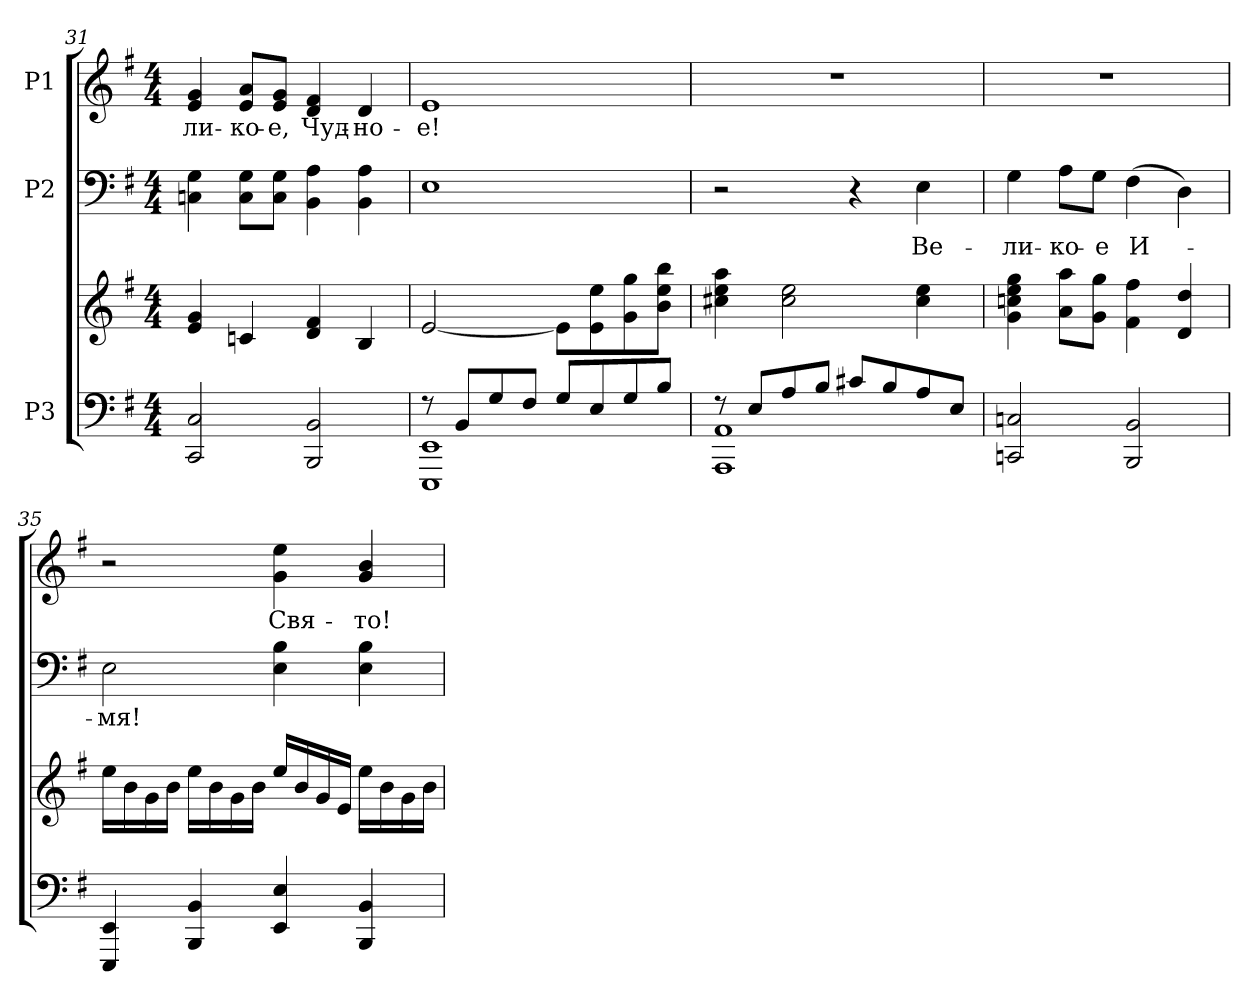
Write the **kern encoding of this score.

**kern	**kern	**kern	**text	**kern	**text
*part3	*part3	*part2	*part2	*part1	*part1
*staff4	*staff3	*staff2	*staff2	*staff1	*staff1
*I"P3	*	*I"P2	*	*I"P1	*
*clefF4	*clefG2	*clefF4	*	*clefG2	*
*k[f#]	*k[f#]	*k[f#]	*	*k[f#]	*
*e:	*e:	*e:	*	*e:	*
*M4/4	*M4/4	*M4/4	*	*M4/4	*
=31	=31	=31	=31	=31	=31
!	!	!	!	!	!LO:LY:b:color=#000000
2CCi/ 2Ci	4ei/ 4gi	4Cni\ 4Gi	.	4ei/ 4gi	-ли-
!	!	!	!	!	!LO:LY:b:color=#000000
.	4cni/	8Ci\ 8GiL	.	8ei/ 8aiL	-ко-
!	!	!	!	!	!LO:LY:b:color=#000000
.	.	8Ci\ 8GiJ	.	8ei/ 8giJ	-е,
!	!	!	!	!	!LO:LY:b:color=#000000
2BBBi/ 2BBi	4di/ 4f#i	4BBi\ 4Ai	.	4di/ 4f#i	Чуд-
!	!	!	!	!	!LO:LY:b:color=#000000
.	4Bi/	4BBi\ 4Ai	.	4di/	-но-
=32	=32	=32	=32	=32	=32
*^	*	*	*	*	*
*v	*v	*	*	*	*	*
*	*MM100	*	*	*MM100	*
*^	*	*	*	*	*
!	!	!	!	!	!	!LO:LY:b:color=#000000
8r	1EEEi 1EEi	[<2ei/	1Ei	.	1ei	-е!
8BBi/L	.	.	.	.	.	.
8Gi/	.	.	.	.	.	.
8F#i/J	.	.	.	.	.	.
8Gi/L	.	8ei\L]	.	.	.	.
8Ei/	.	8ei\ 8eei	.	.	.	.
8Gi/	.	8gi\ 8ggi	.	.	.	.
8Bi/J	.	8bi\ 8eei 8bbiJ	.	.	.	.
!!LO:LB:g=z
=33	=33	=33	=33	=33	=33	=33
8r	1AAAi 1AAi	4cc#Xi\ 4eei 4aai	2r	.	1r	.
8Ei/L	.	.	.	.	.	.
8Ai/	.	2cc#i\ 2eei	.	.	.	.
8Bi/J	.	.	.	.	.	.
8c#Xi/L	.	.	4r	.	.	.
8Bi/	.	.	.	.	.	.
!	!	!	!	!LO:LY:a:color=#000000	!	!
8Ai/	.	4cc#i\ 4eei	4Ei\	Ве-	.	.
8Ei/J	.	.	.	.	.	.
*v	*v	*	*	*	*	*
=34	=34	=34	=34	=34	=34
!	!	!	!LO:LY:a:color=#000000	!	!
2CCni/ 2Cni	4gi\ 4ccni 4eei 4ggi	4Gi\	-ли-	1r	.
!	!	!	!LO:LY:a:color=#000000	!	!
.	8ai\ 8aaiL	8Ai\L	-ко-	.	.
!	!	!	!LO:LY:a:color=#000000	!	!
.	8gi\ 8ggiJ	8Gi\J	-е	.	.
!	!	!	!LO:LY:a:color=#000000	!	!
2BBBi/ 2BBi	4f#i\ 4ff#i	(4F#i\	И-	.	.
.	4di/ 4ddi	4Di\)	.	.	.
=35	=35	=35	=35	=35	=35
!	!	!	!LO:LY:a:color=#000000	!	!
4EEEi/ 4EEi	16eei\LL	2Ei\	-мя!	2r	.
.	16bi\	.	.	.	.
.	16gi\	.	.	.	.
.	16bi\JJ	.	.	.	.
4BBBi/ 4BBi	16eei\LL	.	.	.	.
.	16bi\	.	.	.	.
.	16gi\	.	.	.	.
.	16bi\JJ	.	.	.	.
!	!	!	!	!	!LO:LY:b:color=#000000
4EEi/ 4Ei	16eei/LL	4Ei\ 4Bi	.	4gi\ 4eei	Свя-
.	16bi/	.	.	.	.
.	16gi/	.	.	.	.
.	16ei/JJ	.	.	.	.
!	!	!	!	!	!LO:LY:b:color=#000000
4BBBi/ 4BBi	16eei\LL	4Ei\ 4Bi	.	4gi/ 4bi	-то!
.	16bi\	.	.	.	.
.	16gi\	.	.	.	.
.	16bi\JJ	.	.	.	.
=	=	=	=	=	=
*-	*-	*-	*-	*-	*-
